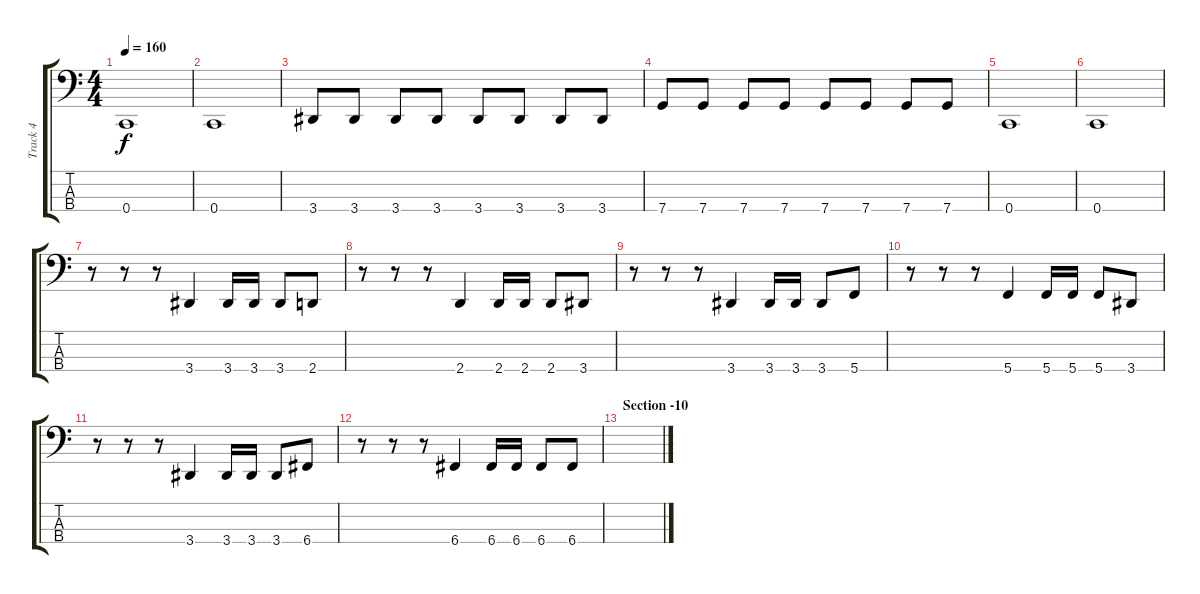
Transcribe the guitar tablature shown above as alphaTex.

\track ("Track 4" "Track 4") {instrument electricbassfinger}
\staff {score tabs}
\tuning (F2 C2 G1 C1) {hide}
\ts (4 4)
\tempo 160
\clef f4
\ks c
0.4.1{dy f} |
0.4.1 |
3.4.8 3.4.8 3.4.8 3.4.8 3.4.8 3.4.8 3.4.8 3.4.8 |
7.4.8 7.4.8 7.4.8 7.4.8 7.4.8 7.4.8 7.4.8 7.4.8 |
0.4.1 |
0.4.1 |
r.8 r.8 r.8 3.4.4 3.4.16 3.4.16 3.4.8 2.4.8 |
r.8 r.8 r.8 2.4.4 2.4.16 2.4.16 2.4.8 3.4.8 |
r.8 r.8 r.8 3.4.4 3.4.16 3.4.16 3.4.8 5.4.8 |
r.8 r.8 r.8 5.4.4 5.4.16 5.4.16 5.4.8 3.4.8 |
r.8 r.8 r.8 3.4.4 3.4.16 3.4.16 3.4.8 6.4.8 |
r.8 r.8 r.8 6.4.4 6.4.16 6.4.16 6.4.8 6.4.8 |
\section ("" "Section -10")
